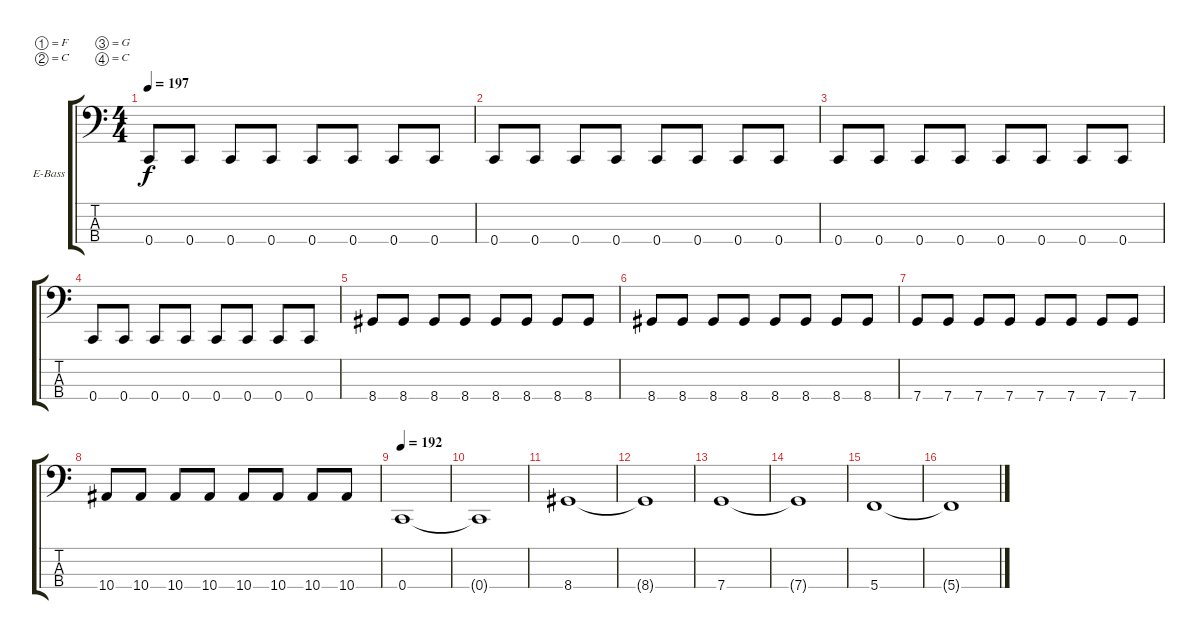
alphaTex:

\bracketExtendMode groupsimilarinstruments
\firstSystemTrackNameOrientation horizontal
\otherSystemsTrackNameOrientation horizontal
\track ("Track 3" "E-Bass") {instrument electricbasspick}
\staff {score tabs}
\tuning (F2 C2 G1 C1)
\ts (4 4)
\tempo 197
\clef f4
\ks c
0.4.8{dy f} 0.4.8 0.4.8 0.4.8 0.4.8 0.4.8 0.4.8 0.4.8 |
0.4.8 0.4.8 0.4.8 0.4.8 0.4.8 0.4.8 0.4.8 0.4.8 |
0.4.8 0.4.8 0.4.8 0.4.8 0.4.8 0.4.8 0.4.8 0.4.8 |
0.4.8 0.4.8 0.4.8 0.4.8 0.4.8 0.4.8 0.4.8 0.4.8 |
8.4.8 8.4.8 8.4.8 8.4.8 8.4.8 8.4.8 8.4.8 8.4.8 |
8.4.8 8.4.8 8.4.8 8.4.8 8.4.8 8.4.8 8.4.8 8.4.8 |
7.4.8 7.4.8 7.4.8 7.4.8 7.4.8 7.4.8 7.4.8 7.4.8 |
10.4.8 10.4.8 10.4.8 10.4.8 10.4.8 10.4.8 10.4.8 10.4.8 |
\tempo 192
0.4.1 |
0.4{t}.1 |
8.4.1 |
8.4{t}.1 |
7.4.1 |
7.4{t}.1 |
5.4.1 |
5.4{t}.1
